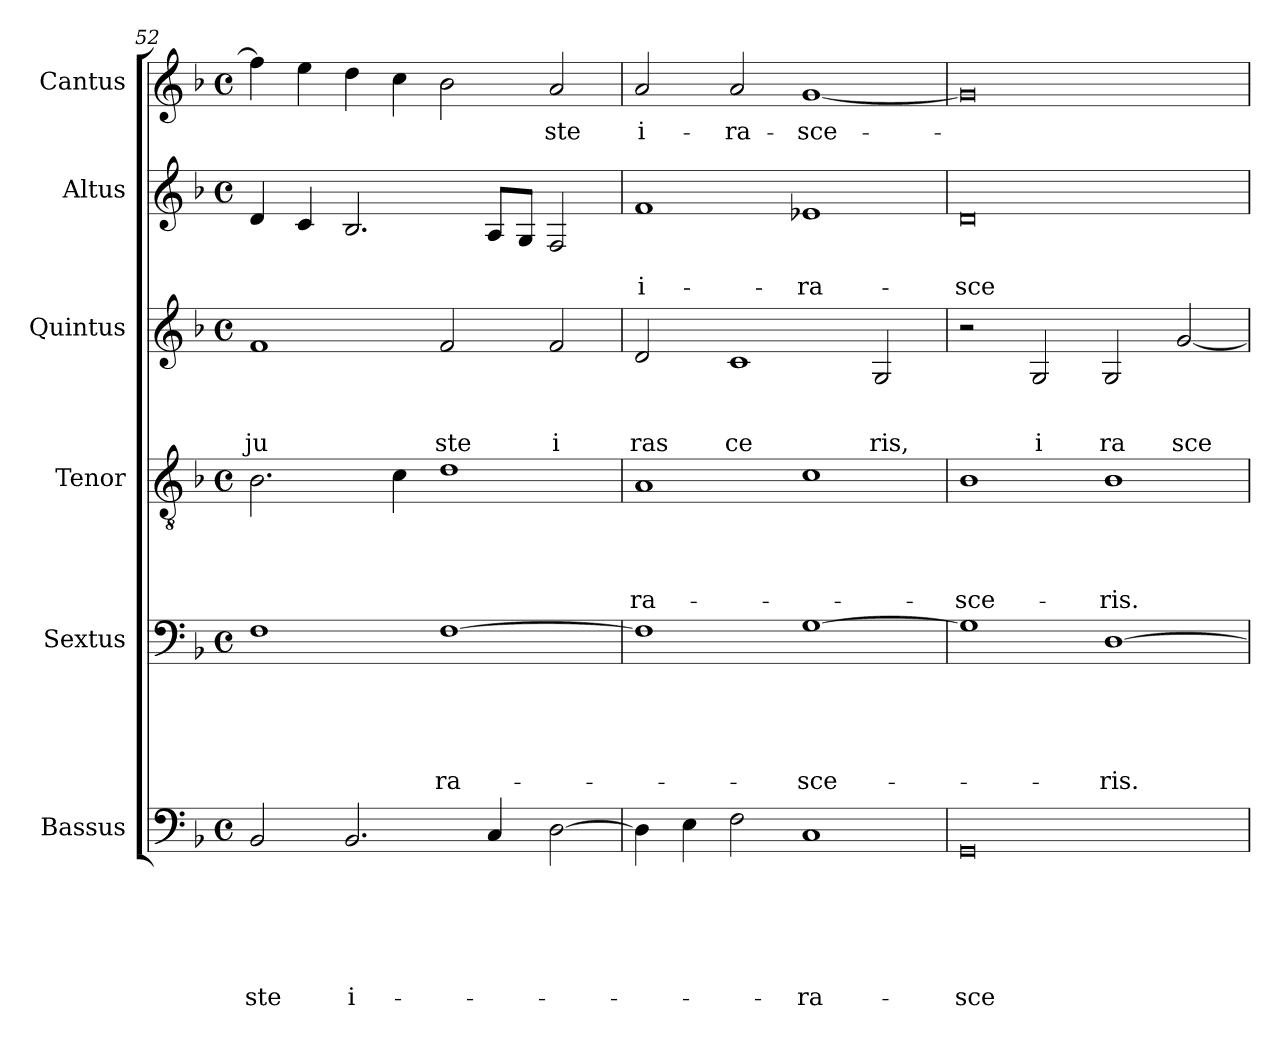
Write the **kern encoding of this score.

**kern	**text	**text	**text	**text	**text	**text	**kern	**text	**text	**text	**text	**text	**kern	**text	**text	**text	**text	**kern	**text	**text	**text	**kern	**text	**text	**kern	**text
*part6	*part6	*part6	*part6	*part6	*part6	*part6	*part5	*part5	*part5	*part5	*part5	*part5	*part4	*part4	*part4	*part4	*part4	*part3	*part3	*part3	*part3	*part2	*part2	*part2	*part1	*part1
*staff6	*staff6	*staff6	*staff6	*staff6	*staff6	*staff6	*staff5	*staff5	*staff5	*staff5	*staff5	*staff5	*staff4	*staff4	*staff4	*staff4	*staff4	*staff3	*staff3	*staff3	*staff3	*staff2	*staff2	*staff2	*staff1	*staff1
*I"Bassus	*	*	*	*	*	*	*I"Sextus	*	*	*	*	*	*I"Tenor	*	*	*	*	*I"Quintus	*	*	*	*I"Altus	*	*	*I"Cantus	*
*clefF4	*	*	*	*	*	*	*clefF4	*	*	*	*	*	*clefGv2	*	*	*	*	*clefG2	*	*	*	*clefG2	*	*	*clefG2	*
*k[b-]	*	*	*	*	*	*	*k[b-]	*	*	*	*	*	*k[b-]	*	*	*	*	*k[b-]	*	*	*	*k[b-]	*	*	*k[b-]	*
*F:	*	*	*	*	*	*	*F:	*	*	*	*	*	*F:	*	*	*	*	*F:	*	*	*	*F:	*	*	*F:	*
*M4/4	*	*	*	*	*	*	*M4/4	*	*	*	*	*	*M4/4	*	*	*	*	*M4/4	*	*	*	*M4/4	*	*	*M4/4	*
*met(c)	*	*	*	*	*	*	*met(c)	*	*	*	*	*	*met(c)	*	*	*	*	*met(c)	*	*	*	*met(c)	*	*	*met(c)	*
=52	=52	=52	=52	=52	=52	=52	=52	=52	=52	=52	=52	=52	=52	=52	=52	=52	=52	=52	=52	=52	=52	=52	=52	=52	=52	=52
!	!	!	!	!	!	!LO:LY:b	!	!	!	!	!	!	!	!	!	!	!	!	!	!	!LO:LY:b	!	!	!	!	!
2BB-/	.	.	.	.	.	-ste	1F	.	.	.	.	.	2.B-\	.	.	.	.	1f	.	.	ju	4d/	.	.	4ff\]	.
.	.	.	.	.	.	.	.	.	.	.	.	.	.	.	.	.	.	.	.	.	.	4c/	.	.	4ee\	.
!	!	!	!	!	!	!LO:LY:b	!	!	!	!	!	!	!	!	!	!	!	!	!	!	!	!	!	!	!	!
2.BB-/	.	.	.	.	.	i-	.	.	.	.	.	.	.	.	.	.	.	.	.	.	.	2.B-/	.	.	4dd\	.
.	.	.	.	.	.	.	.	.	.	.	.	.	4c\	.	.	.	.	.	.	.	.	.	.	.	4cc\	.
!	!	!	!	!	!	!	!	!	!	!	!	!LO:LY:b	!	!	!	!	!	!	!	!	!LO:LY:b	!	!	!	!	!
.	.	.	.	.	.	.	[>1F	.	.	.	.	-ra-	1d	.	.	.	.	2f/	.	.	ste	.	.	.	2b-\	.
4C/	.	.	.	.	.	.	.	.	.	.	.	.	.	.	.	.	.	.	.	.	.	8A/L	.	.	.	.
.	.	.	.	.	.	.	.	.	.	.	.	.	.	.	.	.	.	.	.	.	.	8G/J	.	.	.	.
!	!	!	!	!	!	!	!	!	!	!	!	!	!	!	!	!	!	!	!	!	!LO:LY:b	!	!	!	!	!LO:LY:b
[>2D\	.	.	.	.	.	.	.	.	.	.	.	.	.	.	.	.	.	2f/	.	.	i	2F/	.	.	2a/	-ste
=53!	=53!	=53!	=53!	=53!	=53!	=53!	=53!	=53!	=53!	=53!	=53!	=53!	=53!	=53!	=53!	=53!	=53!	=53!	=53!	=53!	=53!	=53!	=53!	=53!	=53!	=53!
!	!	!	!	!	!	!	!	!	!	!	!	!	!	!	!	!	!LO:LY:b	!	!	!	!LO:LY:b	!	!	!LO:LY:b	!	!LO:LY:b
4D\]	.	.	.	.	.	.	1F]	.	.	.	.	.	1A	.	.	.	-ra-	2d/	.	.	ras	1f	.	i-	2a/	i-
4E\	.	.	.	.	.	.	.	.	.	.	.	.	.	.	.	.	.	.	.	.	.	.	.	.	.	.
!	!	!	!	!	!	!	!	!	!	!	!	!	!	!	!	!	!	!	!	!	!LO:LY:b	!	!	!	!	!LO:LY:b
2F\	.	.	.	.	.	.	.	.	.	.	.	.	.	.	.	.	.	1c	.	.	ce	.	.	.	2a/	-ra-
!	!	!	!	!	!	!LO:LY:b	!	!	!	!	!	!LO:LY:b	!	!	!	!	!	!	!	!	!	!	!	!LO:LY:b	!	!LO:LY:b
1C	.	.	.	.	.	-ra-	[>1G	.	.	.	.	-sce-	1c	.	.	.	.	.	.	.	.	1e-X	.	-ra-	[<1g	-sce-
!	!	!	!	!	!	!	!	!	!	!	!	!	!	!	!	!	!	!	!	!	!LO:LY:b	!	!	!	!	!
.	.	.	.	.	.	.	.	.	.	.	.	.	.	.	.	.	.	2G/	.	.	ris,	.	.	.	.	.
=54!	=54!	=54!	=54!	=54!	=54!	=54!	=54!	=54!	=54!	=54!	=54!	=54!	=54!	=54!	=54!	=54!	=54!	=54!	=54!	=54!	=54!	=54!	=54!	=54!	=54!	=54!
!	!	!	!	!	!	!LO:LY:b	!	!	!	!	!	!	!	!	!	!	!LO:LY:b	!	!	!	!	!	!	!LO:LY:b	!	!
0GG	.	.	.	.	.	-sce-	1G]	.	.	.	.	.	1B-	.	.	.	-sce-	2r	.	.	.	0d	.	-sce-	0g]	.
!	!	!	!	!	!	!	!	!	!	!	!	!	!	!	!	!	!	!	!	!	!LO:LY:b	!	!	!	!	!
.	.	.	.	.	.	.	.	.	.	.	.	.	.	.	.	.	.	2G/	.	.	i	.	.	.	.	.
!	!	!	!	!	!	!	!	!	!	!	!	!LO:LY:b	!	!	!	!	!LO:LY:b	!	!	!	!LO:LY:b	!	!	!	!	!
.	.	.	.	.	.	.	[>1D	.	.	.	.	-ris.	1B-	.	.	.	-ris.	2G/	.	.	ra	.	.	.	.	.
!	!	!	!	!	!	!	!	!	!	!	!	!	!	!	!	!	!	!	!	!	!LO:LY:b	!	!	!	!	!
.	.	.	.	.	.	.	.	.	.	.	.	.	.	.	.	.	.	[<2g/	.	.	sce	.	.	.	.	.
=!	=!	=!	=!	=!	=!	=!	=!	=!	=!	=!	=!	=!	=!	=!	=!	=!	=!	=!	=!	=!	=!	=!	=!	=!	=!	=!
*-	*-	*-	*-	*-	*-	*-	*-	*-	*-	*-	*-	*-	*-	*-	*-	*-	*-	*-	*-	*-	*-	*-	*-	*-	*-	*-
